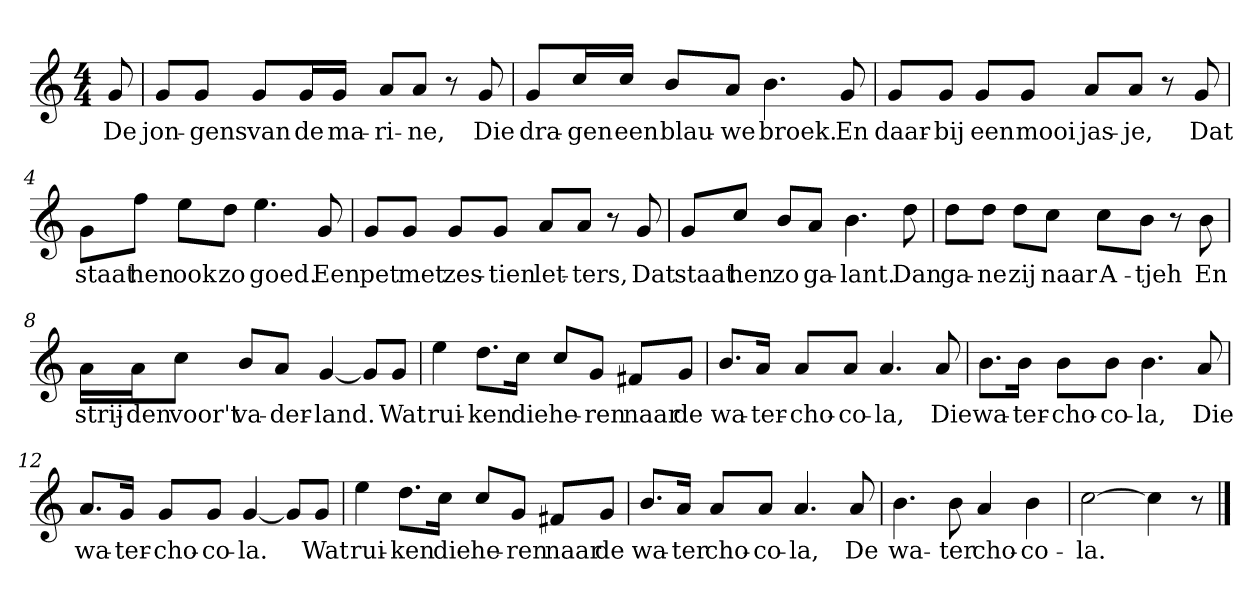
**kern	**text
*part1	*part1
*staff1	*staff1
*clefG2	*
*k[]	*
*C:	*
*M4/4	*
*MM120	*
=	=
8g	De
=1	=1
8g/L	jon-
8g/J	-gens
8g/L	van
16g/L	de
16g/JJ	ma-
8a/L	-ri-
8a/J	-ne,
8r	.
8g	Die
=2	=2
8g/L	dra-
16cc/L	-gen
16cc/JJ	een
8b/L	blau-
8a/J	-we
4.b	broek.
8g	En
=3	=3
8g/L	daar-
8g/J	-bij
8g/L	een
8g/J	mooi
8a/L	jas-
8a/J	-je,
8r	.
8g	Dat
=4	=4
8g\L	staat
8ff\J	hen
8ee\L	ook
8dd\J	zo
4.ee	goed.
8g	Een
=5	=5
8g/L	pet
8g/J	met
8g/L	zes-
8g/J	-tien
8a/L	let-
8a/J	-ters,
8r	.
8g	Dat
=6	=6
8g/L	staat
8cc/J	hen
8b/L	zo
8a/J	ga-
4.b	-lant.
8dd	Dan
=7	=7
8dd\L	ga-
8dd\J	-ne
8dd\L	zij
8cc\J	naar
8cc\L	A-
8b\J	-tjeh
8r	.
8b	En
=8	=8
16a\LL	strij-
16a\J	-den
8cc\J	voor't
8b/L	va-
8a/J	-der-
[4g	-land.
8g/L]	.
8g/J	Wat
=9	=9
4ee	rui-
8.dd\L	-ken
16cc\Jk	die
8cc/L	he-
8g/J	-ren
8f#X/L	naar
8g/J	de
=10	=10
8.b/L	wa-
16a/Jk	-ter-
8a/L	-cho-
8a/J	-co-
4.a	-la,
8a	Die
=11	=11
8.b\L	wa-
16b\Jk	-ter-
8b\L	-cho-
8b\J	-co-
4.b	-la,
8a	Die
=12	=12
8.a/L	wa-
16g/Jk	-ter-
8g/L	-cho-
8g/J	-co-
[4g	-la.
8g/L]	.
8g/J	Wat
=13	=13
4ee	rui-
8.dd\L	-ken
16cc\Jk	die
8cc/L	he-
8g/J	-ren
8f#X/L	naar
8g/J	de
=14	=14
8.b/L	wa-
16a/Jk	-ter
8a/L	cho-
8a/J	-co-
4.a	-la,
8a	De
=15	=15
4.b	wa-
8b	-ter
4a	cho-
4b	-co-
=16	=16
[2cc	-la.
4cc]	.
8r	.
==	==
*-	*-
